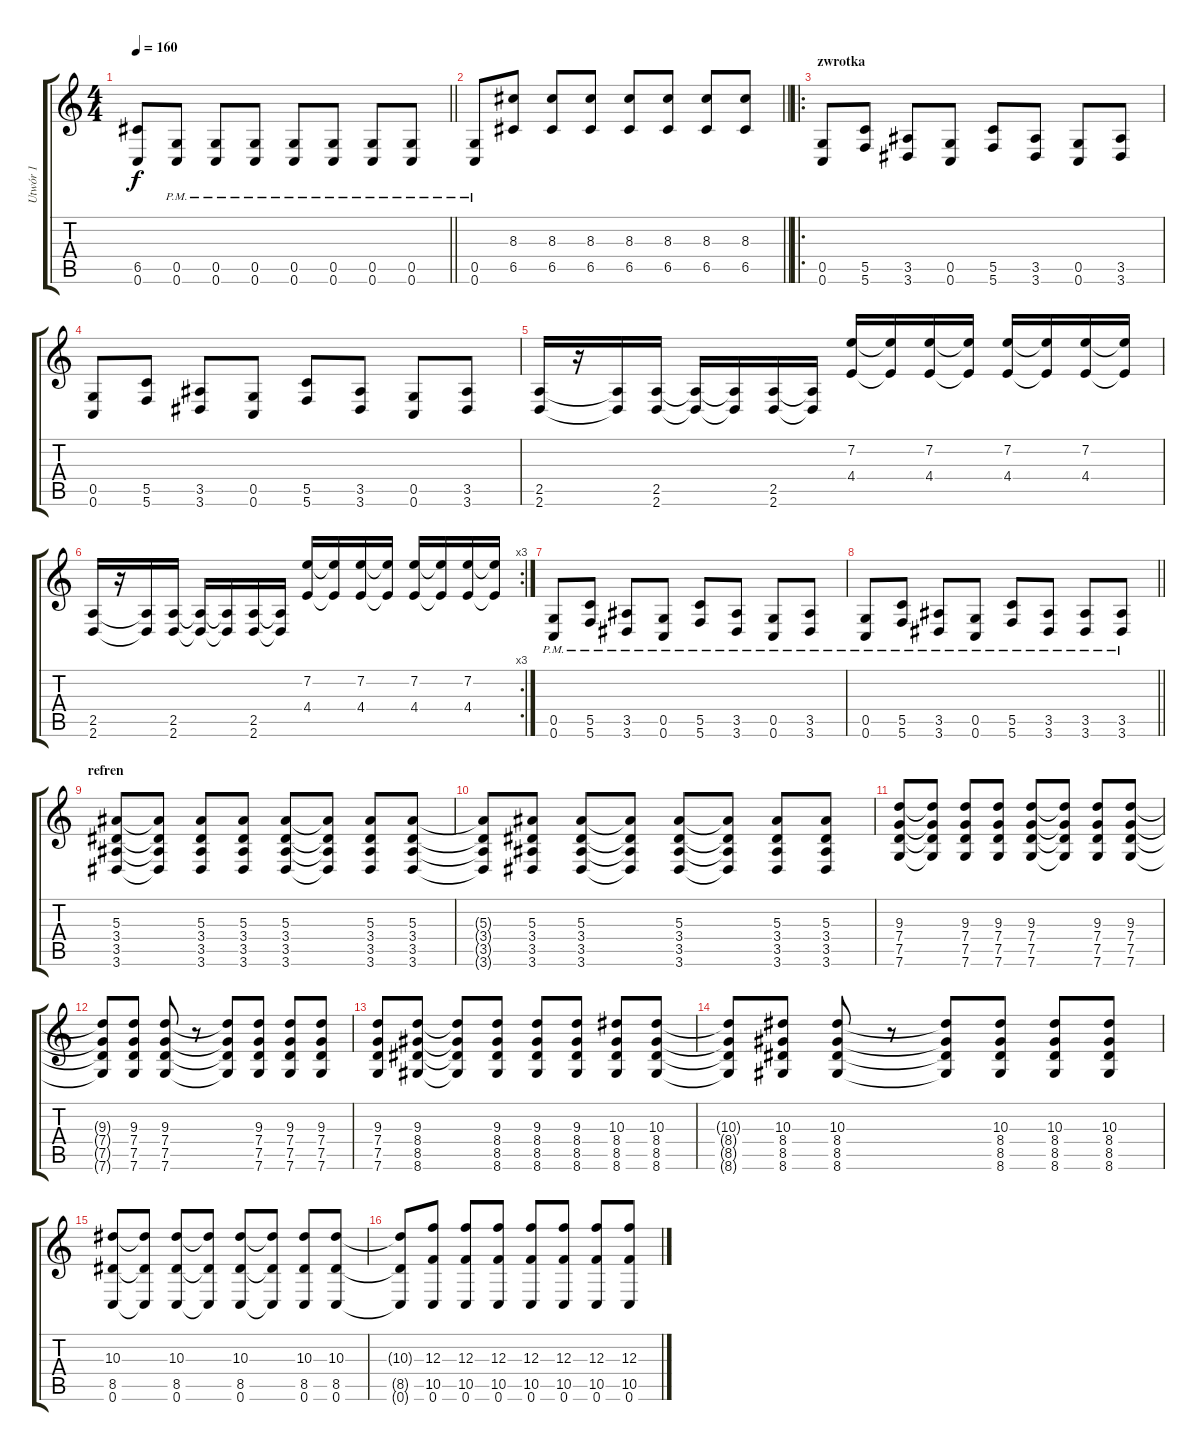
\track ("Utwór 1" "Utwór 1") {instrument distortionguitar}
\staff {score tabs}
\tuning (D4 A3 F3 C3 G2 C2) {hide}
\ts (4 4)
\tempo 160
\clef g2
\barLineRight lightlight
\ks c
(6.5 0.6).8{dy f} (0.5{pm} 0.6{pm}).8 (0.5{pm} 0.6{pm}).8 (0.5{pm} 0.6{pm}).8 (0.5{pm} 0.6{pm}).8 (0.5{pm} 0.6{pm}).8 (0.5{pm} 0.6{pm}).8 (0.5{pm} 0.6{pm}).8 |
\barLineRight lightlight
(0.5{pm} 0.6{pm}).8 (8.3 6.5).8 (8.3 6.5).8 (8.3 6.5).8 (8.3 6.5).8 (8.3 6.5).8 (8.3 6.5).8 (8.3 6.5).8 |
\ro
\section ("" "zwrotka")
(0.5 0.6).8 (5.5 5.6).8 (3.5 3.6).8 (0.5 0.6).8 (5.5 5.6).8 (3.5 3.6).8 (0.5 0.6).8 (3.5 3.6).8 |
(0.5 0.6).8 (5.5 5.6).8 (3.5 3.6).8 (0.5 0.6).8 (5.5 5.6).8 (3.5 3.6).8 (0.5 0.6).8 (3.5 3.6).8 |
(2.5 2.6).16 r.16 (2.5{t} 2.6{t}).16 (2.5 2.6).16 (2.5{t} 2.6{t}).16 (2.5{t} 2.6{t}).16 (2.5 2.6).16 (2.5{t} 2.6{t}).16 (7.2 4.4).16 (7.2{t} 4.4{t}).16 (7.2 4.4).16 (7.2{t} 4.4{t}).16 (7.2 4.4).16 (7.2{t} 4.4{t}).16 (7.2 4.4).16 (7.2{t} 4.4{t}).16 |
\rc 3
(2.5 2.6).16 r.16 (2.5{t} 2.6{t}).16 (2.5 2.6).16 (2.5{t} 2.6{t}).16 (2.5{t} 2.6{t}).16 (2.5 2.6).16 (2.5{t} 2.6{t}).16 (7.2 4.4).16 (7.2{t} 4.4{t}).16 (7.2 4.4).16 (7.2{t} 4.4{t}).16 (7.2 4.4).16 (7.2{t} 4.4{t}).16 (7.2 4.4).16 (7.2{t} 4.4{t}).16 |
(0.5{pm} 0.6{pm}).8 (5.5{pm} 5.6{pm}).8 (3.5{pm} 3.6{pm}).8 (0.5{pm} 0.6{pm}).8 (5.5{pm} 5.6{pm}).8 (3.5{pm} 3.6{pm}).8 (0.5{pm} 0.6{pm}).8 (3.5{pm} 3.6{pm}).8 |
\barLineRight lightlight
(0.5{pm} 0.6{pm}).8 (5.5{pm} 5.6{pm}).8 (3.5{pm} 3.6{pm}).8 (0.5{pm} 0.6{pm}).8 (5.5{pm} 5.6{pm}).8 (3.5{pm} 3.6{pm}).8 (3.5{pm} 3.6{pm}).8 (3.5{pm} 3.6{pm}).8 |
\section ("" "refren")
(5.3 3.4 3.5 3.6).8 (5.3{t} 3.4{t} 3.5{t} 3.6{t}).8 (5.3 3.4 3.5 3.6).8 (5.3 3.4 3.5 3.6).8 (5.3 3.4 3.5 3.6).8 (5.3{t} 3.4{t} 3.5{t} 3.6{t}).8 (5.3 3.4 3.5 3.6).8 (5.3 3.4 3.5 3.6).8 |
(5.3{t} 3.4{t} 3.5{t} 3.6{t}).8 (5.3 3.4 3.5 3.6).8 (5.3 3.4 3.5 3.6).8 (5.3{t} 3.4{t} 3.5{t} 3.6{t}).8 (5.3 3.4 3.5 3.6).8 (5.3{t} 3.4{t} 3.5{t} 3.6{t}).8 (5.3 3.4 3.5 3.6).8 (5.3 3.4 3.5 3.6).8 |
(9.3 7.4 7.5 7.6).8 (9.3{t} 7.4{t} 7.5{t} 7.6{t}).8 (9.3 7.4 7.5 7.6).8 (9.3 7.4 7.5 7.6).8 (9.3 7.4 7.5 7.6).8 (9.3{t} 7.4{t} 7.5{t} 7.6{t}).8 (9.3 7.4 7.5 7.6).8 (9.3 7.4 7.5 7.6).8 |
(9.3{t} 7.4{t} 7.5{t} 7.6{t}).8 (9.3 7.4 7.5 7.6).8 (9.3 7.4 7.5 7.6).8 r.8 (9.3{t} 7.4{t} 7.5{t} 7.6{t}).8 (9.3 7.4 7.5 7.6).8 (9.3 7.4 7.5 7.6).8 (9.3 7.4 7.5 7.6).8 |
(9.3 7.4 7.5 7.6).8 (9.3 8.4 8.5 8.6).8 (9.3{t} 8.4{t} 8.5{t} 8.6{t}).8 (9.3 8.4 8.5 8.6).8 (9.3 8.4 8.5 8.6).8 (9.3 8.4 8.5 8.6).8 (10.3 8.4 8.5 8.6).8 (10.3 8.4 8.5 8.6).8 |
(10.3{t} 8.4{t} 8.5{t} 8.6{t}).8 (10.3 8.4 8.5 8.6).8 (10.3 8.4 8.5 8.6).8 r.8 (10.3{t} 8.4{t} 8.5{t} 8.6{t}).8 (10.3 8.4 8.5 8.6).8 (10.3 8.4 8.5 8.6).8 (10.3 8.4 8.5 8.6).8 |
(10.3 8.5 0.6).8 (10.3{t} 8.5{t} 0.6{t}).8 (10.3 8.5 0.6).8 (10.3{t} 8.5{t} 0.6{t}).8 (10.3 8.5 0.6).8 (10.3{t} 8.5{t} 0.6{t}).8 (10.3 8.5 0.6).8 (10.3 8.5 0.6).8 |
(10.3{t} 8.5{t} 0.6{t}).8 (12.3 10.5 0.6).8 (12.3 10.5 0.6).8 (12.3 10.5 0.6).8 (12.3 10.5 0.6).8 (12.3 10.5 0.6).8 (12.3 10.5 0.6).8 (12.3 10.5 0.6).8
